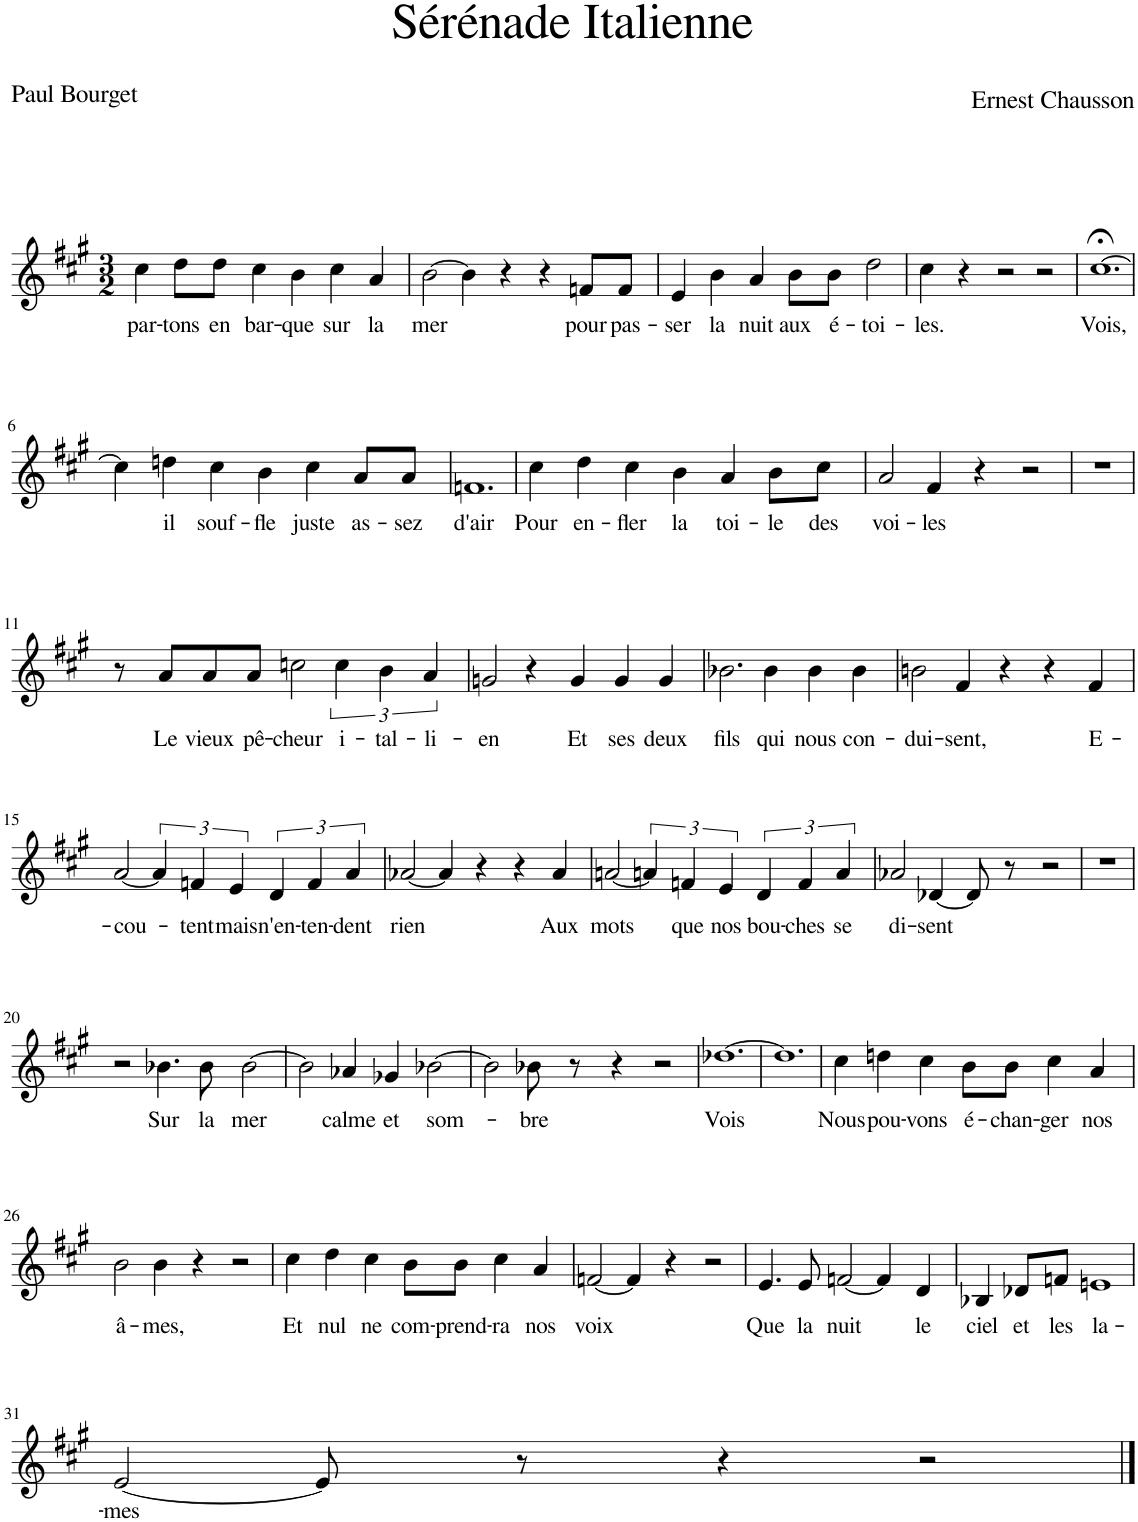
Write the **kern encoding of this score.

**kern	**text
*part1	*part1
*staff1	*staff1
*I"Piano	*
*I'Pno	*
*clefG2	*
*k[f#c#g#]	*
*M3/2	*
=1	=1
!	!LO:LY:b
4cc#\	par-
!	!LO:LY:b
8dd\L	-tons
!	!LO:LY:b
8dd\J	en
!	!LO:LY:b
4cc#\	bar-
!	!LO:LY:b
4b\	-que
!	!LO:LY:b
4cc#\	sur
!	!LO:LY:b
4a/	la
=2	=2
!	!LO:LY:b
[2b\	mer
4b\]	.
4r	.
4r	.
!	!LO:LY:b
8fn/L	pour
!	!LO:LY:b
8f/J	pas-
=3	=3
!	!LO:LY:b
4e/	-ser
!	!LO:LY:b
4b\	la
!	!LO:LY:b
4a/	nuit
!	!LO:LY:b
8b\L	aux
!	!LO:LY:b
8b\J	é-
!	!LO:LY:b
2dd\	-toi-
=4	=4
!	!LO:LY:b
4cc#\	-les.
4r	.
2r	.
2r	.
=5	=5
!	!LO:LY:b
[1.cc#;<	Vois,
!!LO:LB:g=z
=6	=6
4cc#\]	.
!	!LO:LY:b
4ddn\	il
!	!LO:LY:b
4cc#\	souf-
!	!LO:LY:b
4b\	-fle
!	!LO:LY:b
4cc#\	juste
!	!LO:LY:b
8a/L	as-
!	!LO:LY:b
8a/J	-sez
=7	=7
!	!LO:LY:b
1.fn	d'air
=8	=8
!	!LO:LY:b
4cc#\	Pour
!	!LO:LY:b
4dd\	en-
!	!LO:LY:b
4cc#\	-fler
!	!LO:LY:b
4b\	la
!	!LO:LY:b
4a/	toi-
!	!LO:LY:b
8b\L	-le
!	!LO:LY:b
8cc#\J	des
=9	=9
!	!LO:LY:b
2a/	voi-
!	!LO:LY:b
4f#/	-les
4r	.
2r	.
=10	=10
1.r	.
!!LO:LB:g=z
=11	=11
8r	.
!	!LO:LY:b
8a/L	Le
!	!LO:LY:b
8a/	vieux
!	!LO:LY:b
8a/J	pê-
!	!LO:LY:b
2ccn\	-cheur
!	!LO:LY:b
6cc\	i-
!	!LO:LY:b
6b\	-tal-
!	!LO:LY:b
6a/	-li-
=12	=12
!	!LO:LY:b
2gn/	-en
4r	.
!	!LO:LY:b
4g/	Et
!	!LO:LY:b
4g/	ses
!	!LO:LY:b
4g/	deux
=13	=13
!	!LO:LY:b
2.b-X\	fils
!	!LO:LY:b
4b-\	qui
!	!LO:LY:b
4b-\	nous
!	!LO:LY:b
4b-\	con-
=14	=14
!	!LO:LY:b
2bn\	-dui-
!	!LO:LY:b
4f#/	-sent,
4r	.
4r	.
!	!LO:LY:b
4f#/	E-
!!LO:LB:g=z
=15	=15
!	!LO:LY:b
[2a/	-cou-
6a/]	.
!	!LO:LY:b
6fn/	-tent
!	!LO:LY:b
6e/	mais
!	!LO:LY:b
6d/	n'en-
!	!LO:LY:b
6f/	-ten-
!	!LO:LY:b
6a/	-dent
=16	=16
!	!LO:LY:b
[2a-X/	rien
4a-/]	.
4r	.
4r	.
!	!LO:LY:b
4a-/	Aux
=17	=17
!	!LO:LY:b
[2an/	mots
6an/]	.
!	!LO:LY:b
6fn/	que
!	!LO:LY:b
6e/	nos
!	!LO:LY:b
6d/	bou-
!	!LO:LY:b
6f/	-ches
!	!LO:LY:b
6a/	se
=18	=18
!	!LO:LY:b
2a-X/	di-
!	!LO:LY:b
[4d-X/	-sent
8d-/]	.
8r	.
2r	.
=19	=19
1.r	.
!!LO:LB:g=z
=20	=20
2r	.
!	!LO:LY:b
4.b-X\	Sur
!	!LO:LY:b
8b-\	la
!	!LO:LY:b
[2b-\	mer
=21	=21
2b-\]	.
!	!LO:LY:b
4a-X/	calme
!	!LO:LY:b
4g-X/	et
!	!LO:LY:b
[2b-X\	som-
=22	=22
2b-\]	.
!	!LO:LY:b
8b-X\	-bre
8r	.
4r	.
2r	.
=23	=23
!	!LO:LY:b
[1.dd-X	Vois
=24	=24
1.dd-]	.
=25	=25
!	!LO:LY:b
4cc#\	Nous
!	!LO:LY:b
4ddn\	pou-
!	!LO:LY:b
4cc#\	-vons
!	!LO:LY:b
8b\L	é-
!	!LO:LY:b
8b\J	-chan-
!	!LO:LY:b
4cc#\	-ger
!	!LO:LY:b
4a/	nos
!!LO:LB:g=z
=26	=26
!	!LO:LY:b
2b\	â-
!	!LO:LY:b
4b\	-mes,
4r	.
2r	.
=27	=27
!	!LO:LY:b
4cc#\	Et
!	!LO:LY:b
4dd\	nul
!	!LO:LY:b
4cc#\	ne
!	!LO:LY:b
8b\L	com-
!	!LO:LY:b
8b\J	-prend-
!	!LO:LY:b
4cc#\	-ra
!	!LO:LY:b
4a/	nos
=28	=28
!	!LO:LY:b
[2fn/	voix
4f/]	.
4r	.
2r	.
=29	=29
!	!LO:LY:b
4.e/	Que
!	!LO:LY:b
8e/	la
!	!LO:LY:b
[2fn/	nuit
4f/]	.
!	!LO:LY:b
4d/	le
=30	=30
!	!LO:LY:b
4B-X/	ciel
!	!LO:LY:b
8d-X/L	et
!	!LO:LY:b
8fn/J	les
!	!LO:LY:b
1en	la-
!!LO:LB:g=z
=31	=31
!	!LO:LY:b
[2e/	-mes
8e/]	.
8r	.
4r	.
2r	.
==	==
*-	*-
